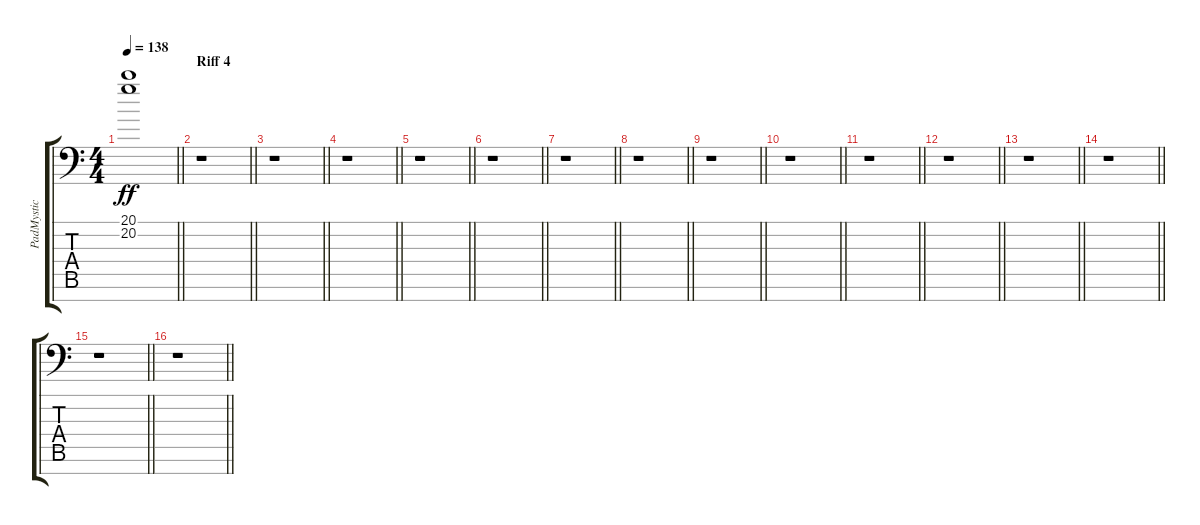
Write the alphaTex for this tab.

\track ("PadMystic" "PadMystic") {instrument pad5bowed}
\staff {score tabs}
\tuning (E4 B3 G3 D3 A2 E2 C-1) {hide}
\ts (4 4)
\tempo 138
\clef f4
\barLineRight lightlight
\ks c
(20.1 20.2).1{dy ff} |
\section ("" "Riff 4")
\barLineRight lightlight
r.1 |
\barLineRight lightlight
r.1 |
\barLineRight lightlight
r.1 |
\barLineRight lightlight
r.1 |
\barLineRight lightlight
r.1 |
\barLineRight lightlight
r.1 |
\barLineRight lightlight
r.1 |
\barLineRight lightlight
r.1 |
\barLineRight lightlight
r.1 |
\barLineRight lightlight
r.1 |
\barLineRight lightlight
r.1 |
\barLineRight lightlight
r.1 |
\barLineRight lightlight
r.1 |
\barLineRight lightlight
r.1 |
\barLineRight lightlight
r.1
